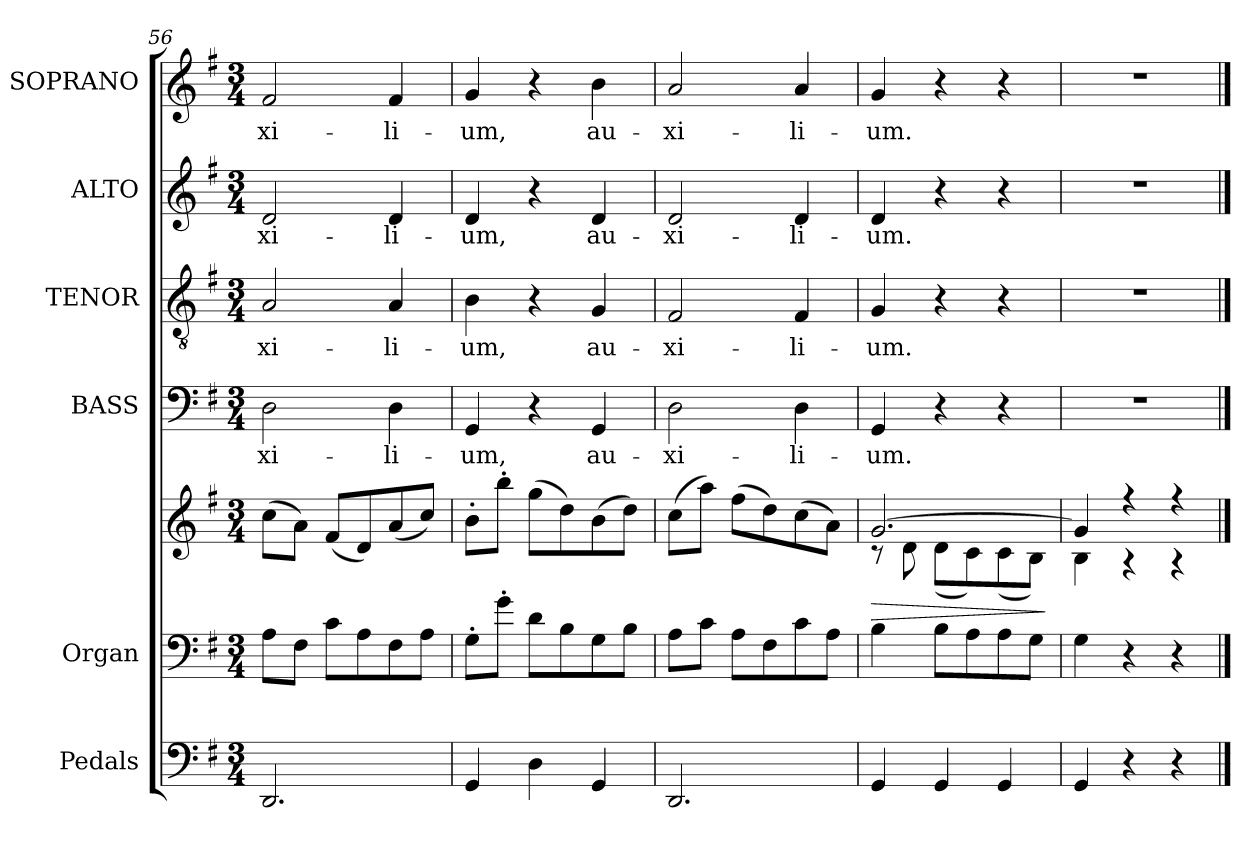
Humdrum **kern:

**kern	**kern	**kern	**dynam	**kern	**text	**kern	**text	**kern	**text	**kern	**text
*part6	*part5	*part5	*part5	*part4	*part4	*part3	*part3	*part2	*part2	*part1	*part1
*staff7	*staff6	*staff5	*staff5/6	*staff4	*staff4	*staff3	*staff3	*staff2	*staff2	*staff1	*staff1
*I"Pedals	*I"Organ	*	*	*I"BASS	*	*I"TENOR	*	*I"ALTO	*	*I"SOPRANO	*
*I'Ped.	*I'Org.	*	*	*I'B.	*	*I'T.	*	*I'A.	*	*I'S.	*
*clefF4	*clefF4	*clefG2	*	*clefF4	*	*clefGv2	*	*clefG2	*	*clefG2	*
*	*	*	*	*	*	*ITrd7c12	*	*	*	*	*
*k[f#]	*k[f#]	*k[f#]	*	*k[f#]	*	*k[f#]	*	*k[f#]	*	*k[f#]	*
*G:	*G:	*G:	*	*G:	*	*G:	*	*G:	*	*G:	*
*M3/4	*M3/4	*M3/4	*	*M3/4	*	*M3/4	*	*M3/4	*	*M3/4	*
=56	=56	=56	=56	=56	=56	=56	=56	=56	=56	=56	=56
!	!	!	!	!	!LO:LY:b:color=#000000	!	!	!	!	!	!
!	!	!	!	!	!	!	!LO:LY:b:color=#000000	!	!	!	!
!	!	!	!	!	!	!	!	!	!LO:LY:b:color=#000000	!	!
!	!	!	!	!	!	!	!	!	!	!	!LO:LY:b:color=#000000
2.DDi/	8Ai\L	(8cci\L	.	2Di\	-xi-	2AAi/	-xi-	2di/	-xi-	2f#i/	-xi-
.	8F#i\J	8ai\J)	.	.	.	.	.	.	.	.	.
.	8ci\L	(8f#i/L	.	.	.	.	.	.	.	.	.
.	8Ai\	8di/)	.	.	.	.	.	.	.	.	.
!	!	!	!	!	!LO:LY:b:color=#000000	!	!	!	!	!	!
!	!	!	!	!	!	!	!LO:LY:b:color=#000000	!	!	!	!
!	!	!	!	!	!	!	!	!	!LO:LY:b:color=#000000	!	!
!	!	!	!	!	!	!	!	!	!	!	!LO:LY:b:color=#000000
.	8F#i\	(8ai/	.	4Di\	-li-	4AAi/	-li-	4di/	-li-	4f#i/	-li-
.	8Ai\J	8cci/J)	.	.	.	.	.	.	.	.	.
=57	=57	=57	=57	=57	=57	=57	=57	=57	=57	=57	=57
!	!	!	!	!	!LO:LY:b:color=#000000	!	!	!	!	!	!
!	!	!	!	!	!	!	!LO:LY:b:color=#000000	!	!	!	!
!	!	!	!	!	!	!	!	!	!LO:LY:b:color=#000000	!	!
!	!	!	!	!	!	!	!	!	!	!	!LO:LY:b:color=#000000
4GGi/	8G'i\L	8b'i\L	.	4GGi/	-um,	4BBi\	-um,	4di/	-um,	4gi/	-um,
.	8g'i\J	8bb'i\J	.	.	.	.	.	.	.	.	.
4Di\	8di\L	(8ggi\L	.	4r	.	4r	.	4r	.	4r	.
.	8Bi\	8ddi\)	.	.	.	.	.	.	.	.	.
!	!	!	!	!	!LO:LY:b:color=#000000	!	!	!	!	!	!
!	!	!	!	!	!	!	!LO:LY:b:color=#000000	!	!	!	!
!	!	!	!	!	!	!	!	!	!LO:LY:b:color=#000000	!	!
!	!	!	!	!	!	!	!	!	!	!	!LO:LY:b:color=#000000
4GGi/	8Gi\	(8bi\	.	4GGi/	au-	4GGi/	au-	4di/	au-	4bi\	au-
.	8Bi\J	8ddi\J)	.	.	.	.	.	.	.	.	.
=58	=58	=58	=58	=58	=58	=58	=58	=58	=58	=58	=58
!	!	!	!	!	!LO:LY:b:color=#000000	!	!	!	!	!	!
!	!	!	!	!	!	!	!LO:LY:b:color=#000000	!	!	!	!
!	!	!	!	!	!	!	!	!	!LO:LY:b:color=#000000	!	!
!	!	!	!	!	!	!	!	!	!	!	!LO:LY:b:color=#000000
2.DDi/	8Ai\L	(8cci\L	.	2Di\	-xi-	2FF#i/	-xi-	2di/	-xi-	2ai/	-xi-
.	8ci\J	8aai\J)	.	.	.	.	.	.	.	.	.
.	8Ai\L	(8ff#i\L	.	.	.	.	.	.	.	.	.
.	8F#i\	8ddi\)	.	.	.	.	.	.	.	.	.
!	!	!	!	!	!LO:LY:b:color=#000000	!	!	!	!	!	!
!	!	!	!	!	!	!	!LO:LY:b:color=#000000	!	!	!	!
!	!	!	!	!	!	!	!	!	!LO:LY:b:color=#000000	!	!
!	!	!	!	!	!	!	!	!	!	!	!LO:LY:b:color=#000000
.	8ci\	(8cci\	.	4Di\	-li-	4FF#i/	-li-	4di/	-li-	4ai/	-li-
.	8Ai\J	8ai\J)	.	.	.	.	.	.	.	.	.
=59	=59	=59	=59	=59	=59	=59	=59	=59	=59	=59	=59
!	!	!	!LO:HP:b	!	!	!	!	!	!	!	!
*	*	*^	*	*	*	*	*	*	*	*	*
!	!	!	!	!	!	!LO:LY:b:color=#000000	!	!	!	!	!	!
!	!	!	!	!	!	!	!	!LO:LY:b:color=#000000	!	!	!	!
!	!	!	!	!	!	!	!	!	!	!LO:LY:b:color=#000000	!	!
!	!	!	!	!	!	!	!	!	!	!	!	!LO:LY:b:color=#000000
4GGi/	4Bi\	[2.gi/	8r	>	4GGi/	-um.	4GGi/	-um.	4di/	-um.	4gi/	-um.
.	.	.	8di\	.	.	.	.	.	.	.	.	.
4GGi/	8Bi\L	.	(8di\L	.	4r	.	4r	.	4r	.	4r	.
.	8Ai\	.	8ci\)	.	.	.	.	.	.	.	.	.
4GGi/	8Ai\	.	(8ci\	.	4r	.	4r	.	4r	.	4r	.
.	8Gi\J	.	8Bi\J)	.	.	.	.	.	.	.	.	.
*	*	*v	*v	*	*	*	*	*	*	*	*	*
.	.	.	]	.	.	.	.	.	.	.	.
=60	=60	=60	=60	=60	=60	=60	=60	=60	=60	=60	=60
*	*	*^	*	*	*	*	*	*	*	*	*
!	!	!	!	!	!LO:N:vis=1	!	!LO:N:vis=1	!	!LO:N:vis=1	!	!LO:N:vis=1	!
4GGi/	4Gi\	4gi/]	4Bi\	.	2.r	.	2.r	.	2.r	.	2.r	.
4r	4r	4r	4r	.	.	.	.	.	.	.	.	.
4r	4r	4r	4r	.	.	.	.	.	.	.	.	.
*	*	*v	*v	*	*	*	*	*	*	*	*	*
==	==	==	==	==	==	==	==	==	==	==	==
*-	*-	*-	*-	*-	*-	*-	*-	*-	*-	*-	*-
